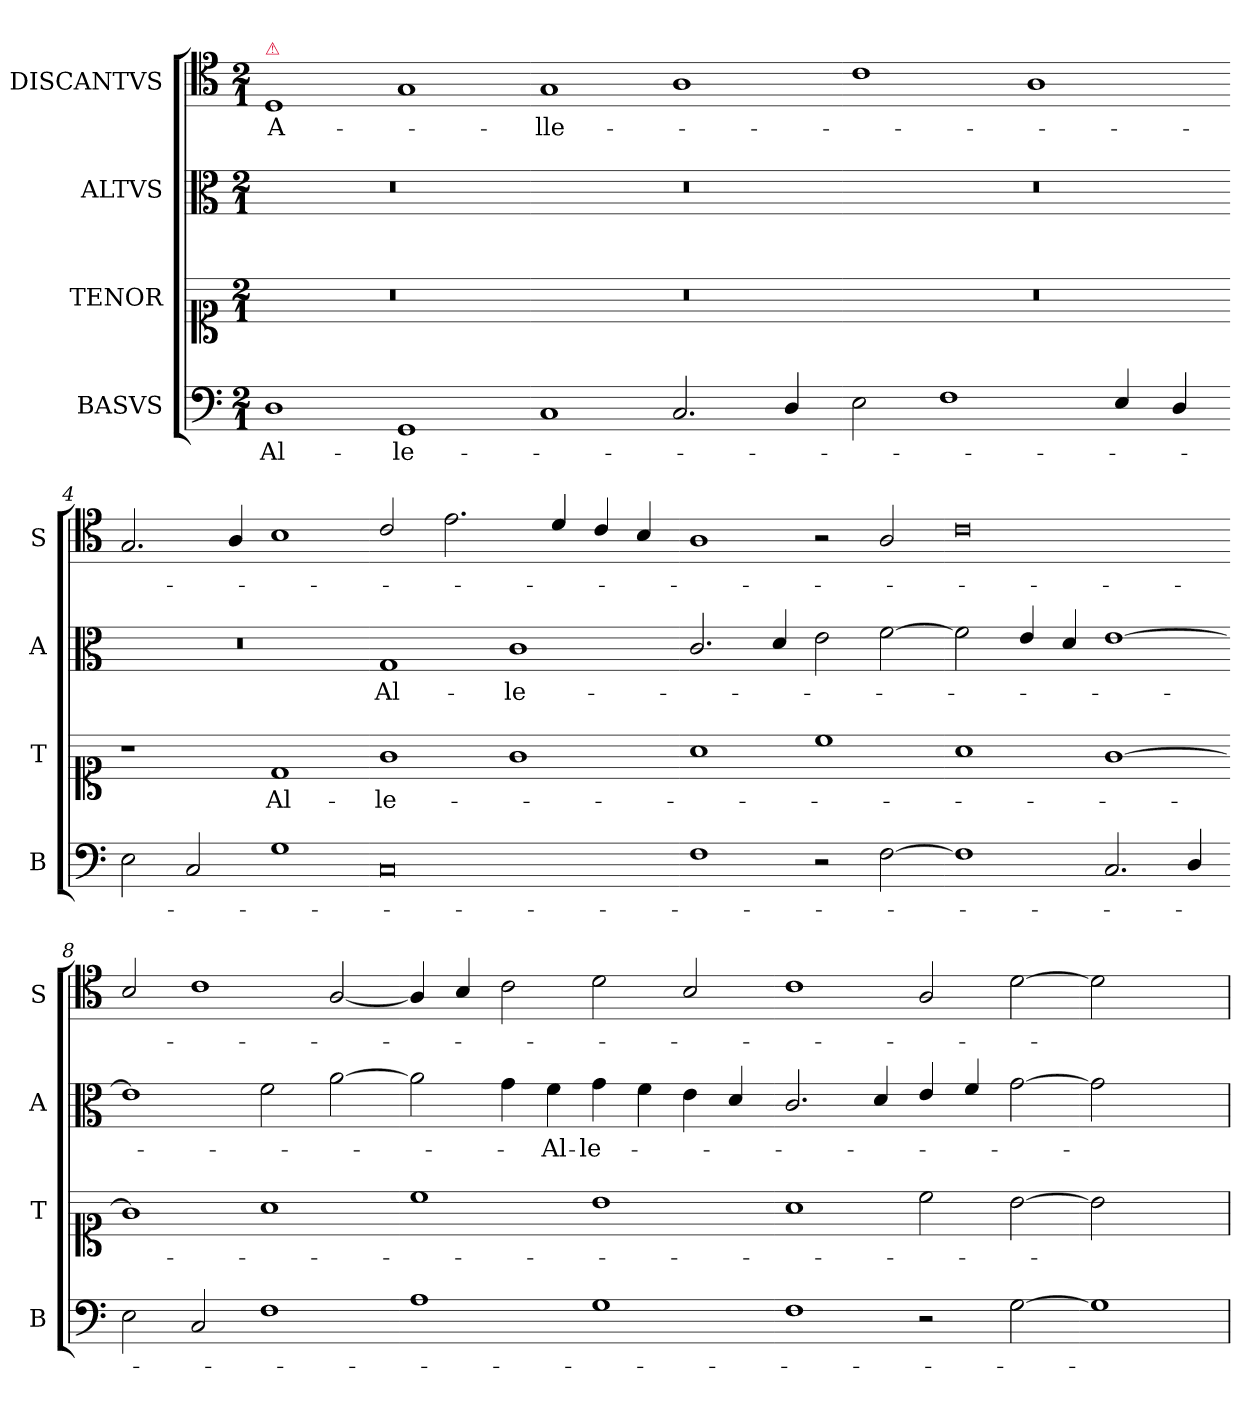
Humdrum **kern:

**kern	**text	**kern	**text	**kern	**text	**kern	**text
*part4	*part4	*part3	*part3	*part2	*part2	*part1	*part1
*staff4	*staff4	*staff3	*staff3	*staff2	*staff2	*staff1	*staff1
*I"BASVS	*	*I"TENOR	*	*I"ALTVS	*	*I"DISCANTVS	*
*I'B	*	*I'T	*	*I'A	*	*I'S	*
*clefF4	*	*clefC1	*	*clefC3	*	*clefC4	*
*k[]	*	*k[]	*	*k[]	*	*k[]	*
*C:	*	*C:	*	*C:	*	*C:	*
*M2/1	*	*M2/1	*	*M2/1	*	*M2/1	*
=1	=1	=1	=1	=1	=1	=1	=1
!	!	!	!	!	!	!LO:TX:a:color=crimson:t=⚠	!
1D	Al-	0r	.	0r	.	1D	A-
1GG	-le-	.	.	.	.	1G	.
=2-	=2-	=2-	=2-	=2-	=2-	=2-	=2-
1C	.	0r	.	0r	.	1G	-lle-
2.C/	.	.	.	.	.	1A	.
4D/	.	.	.	.	.	.	.
=3-	=3-	=3-	=3-	=3-	=3-	=3-	=3-
2E\	.	0r	.	0r	.	1c	.
1F	.	.	.	.	.	.	.
.	.	.	.	.	.	1A	.
4E/	.	.	.	.	.	.	.
4D/	.	.	.	.	.	.	.
=4-	=4-	=4-	=4-	=4-	=4-	=4-	=4-
2E\	.	1r	.	0r	.	2.G/	.
2C/	.	.	.	.	.	.	.
.	.	.	.	.	.	4A/	.
1G	.	1d	Al-	.	.	1B	.
=5-	=5-	=5-	=5-	=5-	=5-	=5-	=5-
0C	.	1g	-le-	1G	Al-	2c/	.
.	.	.	.	.	.	2.e\	.
.	.	1g	.	1c	-le-	.	.
.	.	.	.	.	.	4d/	.
.	.	.	.	.	.	4c/	.
.	.	.	.	.	.	4B/	.
=6-	=6-	=6-	=6-	=6-	=6-	=6-	=6-
1F	.	1a	.	2.c/	.	1A	.
.	.	.	.	4d/	.	.	.
2r	.	1cc	.	2e\	.	2r	.
[2F\	.	.	.	[2f\	.	2A/	.
=7-	=7-	=7-	=7-	=7-	=7-	=7-	=7-
1F\]	.	1a	.	2f\]	.	0c	.
.	.	.	.	4e/	.	.	.
.	.	.	.	4d/	.	.	.
2.C/	.	[1g	.	[1e	.	.	.
4D/	.	.	.	.	.	.	.
=8-	=8-	=8-	=8-	=8-	=8-	=8-	=8-
2E\	.	1g]	.	1e]	.	2B/	.
2C/	.	.	.	.	.	1c	.
1F	.	1a	.	2f\	.	.	.
.	.	.	.	[2a\	.	[2A/	.
=9-	=9-	=9-	=9-	=9-	=9-	=9-	=9-
1A	.	1cc	.	2a\]	.	4A/]	.
.	.	.	.	.	.	4B/	.
.	.	.	.	4g\	.	2c\	.
!	!	!	!	!	!LO:LY:i	!	!
.	.	.	.	4f\	Al-	.	.
!	!	!	!	!	!LO:LY:i	!	!
1G	.	1b	.	4g\	-le-	2d\	.
.	.	.	.	4f\	.	.	.
.	.	.	.	4e\	.	2B/	.
.	.	.	.	4d/	.	.	.
=10-	=10-	=10-	=10-	=10-	=10-	=10-	=10-
1F	.	1a	.	2.c/	.	1c	.
.	.	.	.	4d/	.	.	.
2r	.	2cc\	.	4e/	.	2A/	.
.	.	.	.	4f/	.	.	.
[2G\	.	[2b\	.	[2g\	.	[2d\	.
=11-	=11-	=11-	=11-	=11-	=11-	=11-	=11-
1G\]	.	2b\]	.	2g\]	.	2d\]	.
.	.	2ryy	.	2ryy	.	2ryy	.
=	=	=	=	=	=	=	=
*-	*-	*-	*-	*-	*-	*-	*-
